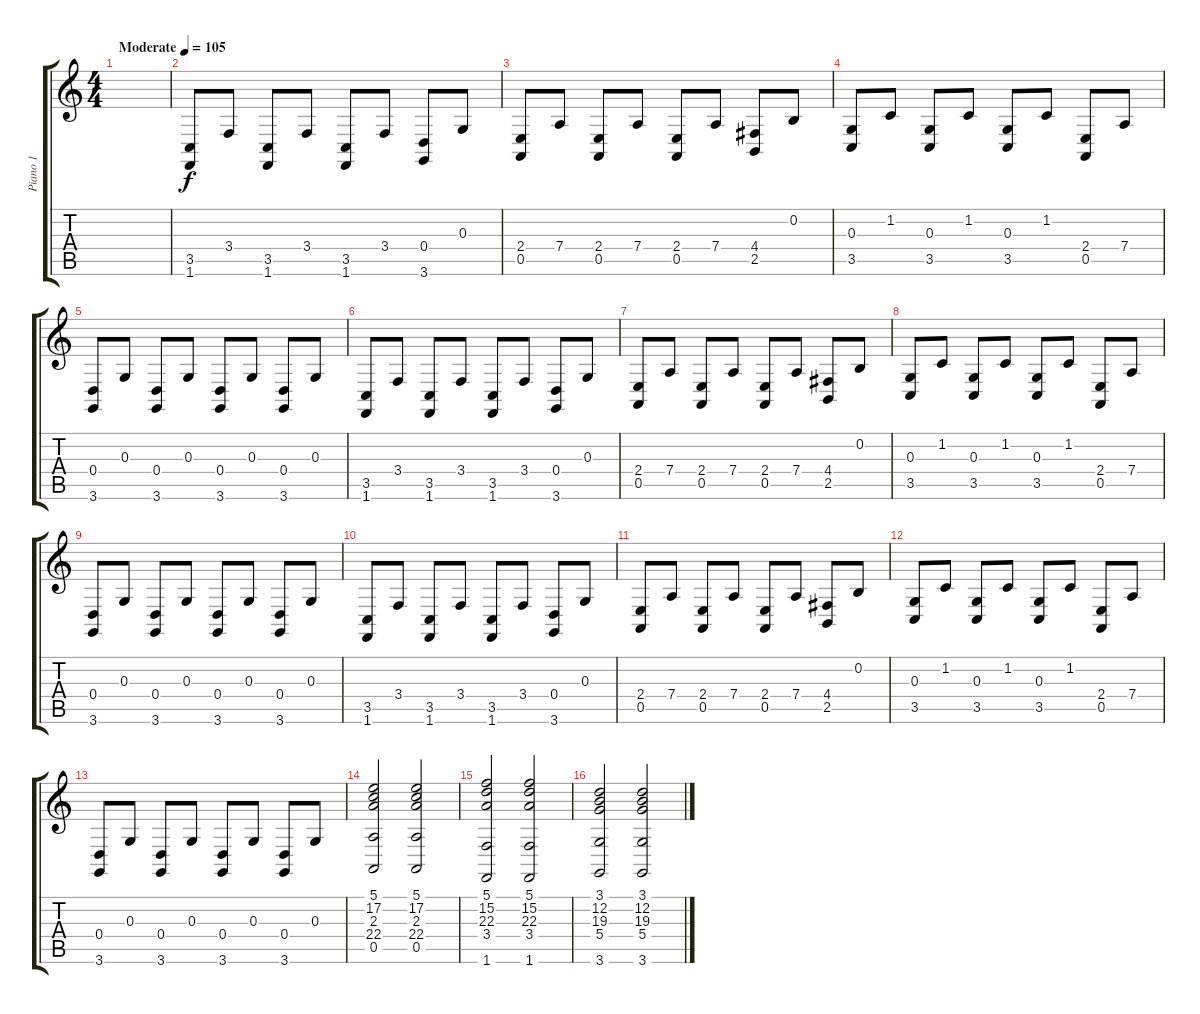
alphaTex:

\track ("Piano 1" "Piano 1") {instrument acousticgrandpiano}
\staff {score tabs}
\tuning (E4 B3 G3 D3 A2 E2) {hide}
\ts (4 4)
\tempo (105 "Moderate")
\clef g2
\ks c
|
(3.5 1.6).8 3.4.8 (3.5 1.6).8 3.4.8 (3.5 1.6).8 3.4.8 (0.4 3.6).8 0.3.8 |
(2.4 0.5).8 7.4.8 (2.4 0.5).8 7.4.8 (2.4 0.5).8 7.4.8 (4.4 2.5).8 0.2.8 |
(0.3 3.5).8 1.2.8 (0.3 3.5).8 1.2.8 (0.3 3.5).8 1.2.8 (2.4 0.5).8 7.4.8 |
(0.4 3.6).8 0.3.8 (0.4 3.6).8 0.3.8 (0.4 3.6).8 0.3.8 (0.4 3.6).8 0.3.8 |
(3.5 1.6).8 3.4.8 (3.5 1.6).8 3.4.8 (3.5 1.6).8 3.4.8 (0.4 3.6).8 0.3.8 |
(2.4 0.5).8 7.4.8 (2.4 0.5).8 7.4.8 (2.4 0.5).8 7.4.8 (4.4 2.5).8 0.2.8 |
(0.3 3.5).8 1.2.8 (0.3 3.5).8 1.2.8 (0.3 3.5).8 1.2.8 (2.4 0.5).8 7.4.8 |
(0.4 3.6).8 0.3.8 (0.4 3.6).8 0.3.8 (0.4 3.6).8 0.3.8 (0.4 3.6).8 0.3.8 |
(3.5 1.6).8 3.4.8 (3.5 1.6).8 3.4.8 (3.5 1.6).8 3.4.8 (0.4 3.6).8 0.3.8 |
(2.4 0.5).8 7.4.8 (2.4 0.5).8 7.4.8 (2.4 0.5).8 7.4.8 (4.4 2.5).8 0.2.8 |
(0.3 3.5).8 1.2.8 (0.3 3.5).8 1.2.8 (0.3 3.5).8 1.2.8 (2.4 0.5).8 7.4.8 |
(0.4 3.6).8 0.3.8 (0.4 3.6).8 0.3.8 (0.4 3.6).8 0.3.8 (0.4 3.6).8 0.3.8 |
(5.1 17.2 2.3 22.4 0.5).2 (5.1 17.2 2.3 22.4 0.5).2 |
(5.1 15.2 22.3 3.4 1.6).2 (5.1 15.2 22.3 3.4 1.6).2 |
(3.1 12.2 19.3 5.4 3.6).2 (3.1 12.2 19.3 5.4 3.6).2
